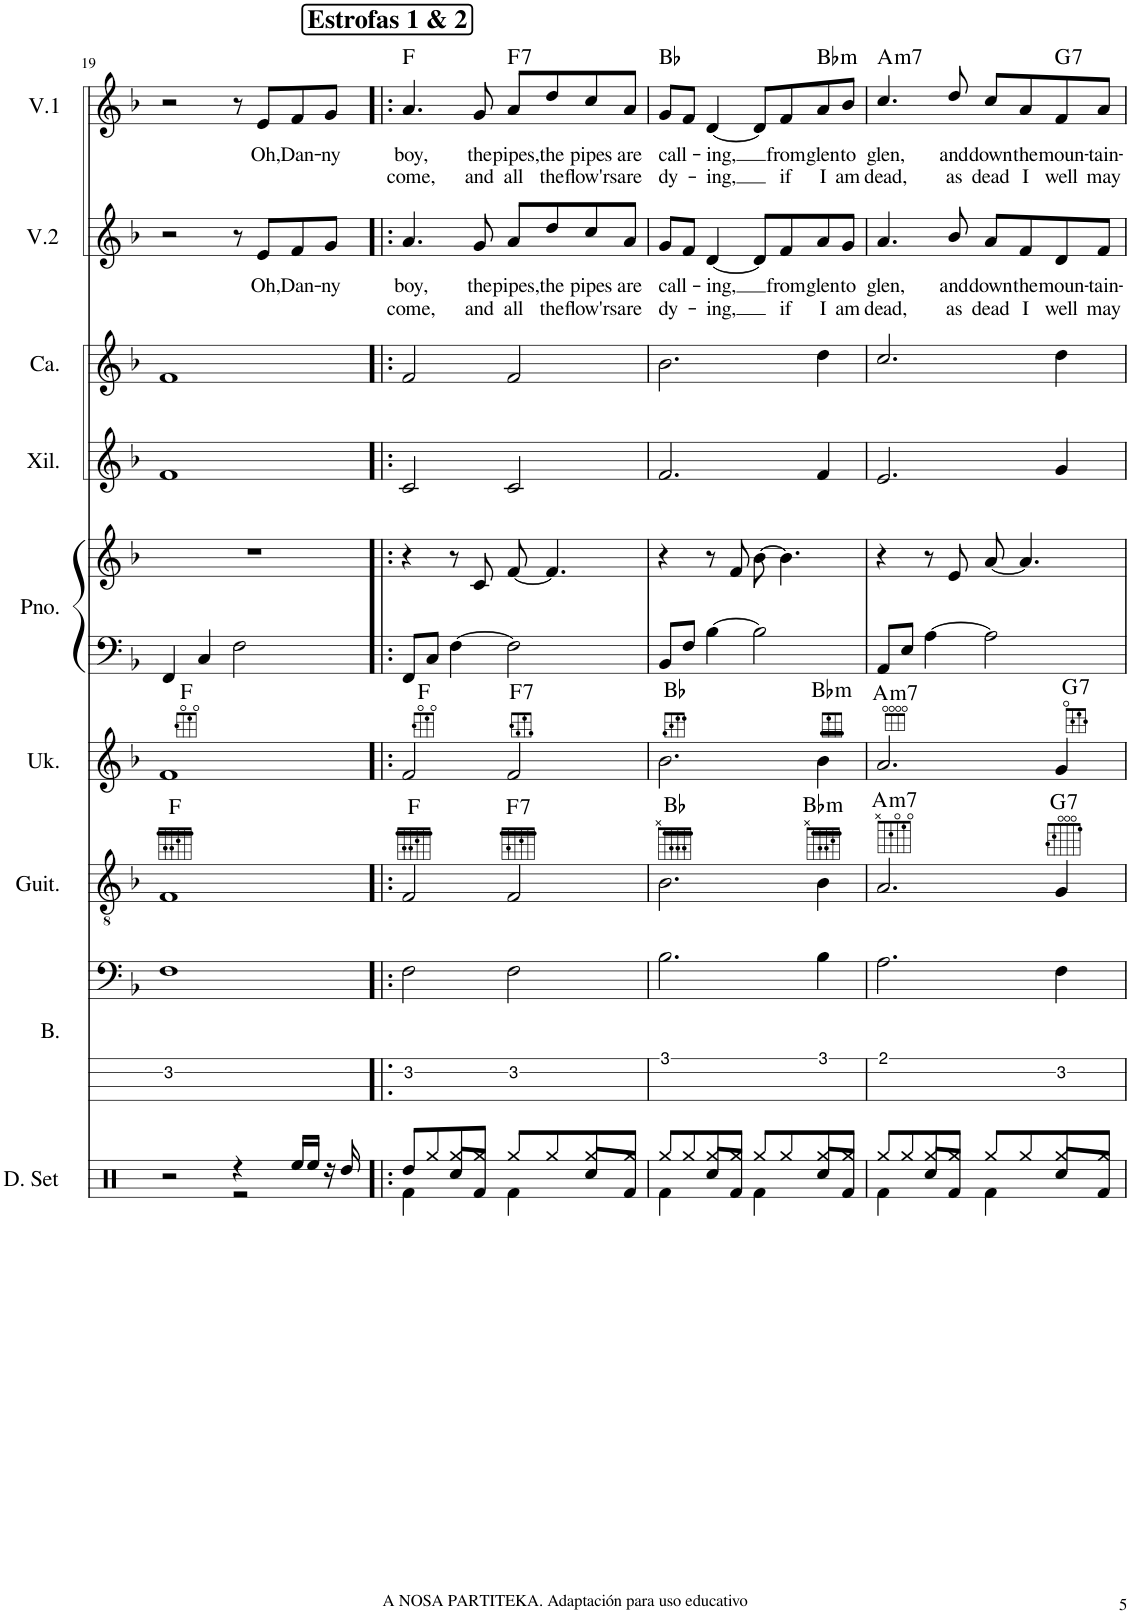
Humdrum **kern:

**kern	**kern	**kern	**kern	**harte	**kern	**harte	**kern	**kern	**kern	**kern	**kern	**text	**text	**kern	**text	**text	**harte
*part9	*part8	*part8	*part7	*part7	*part6	*part6	*part5	*part5	*part4	*part3	*part2	*part2	*part2	*part1	*part1	*part1	*part1
*staff11	*staff10	*staff9	*staff8	*	*staff7	*	*staff6	*staff5	*staff4	*staff3	*staff2	*staff2	*staff2	*staff1	*staff1	*staff1	*
*I"Batería	*I"Baixo	*	*I"Guitarra	*	*I"Ukelele	*	*I"Piano	*	*I"Xilófono	*I"Carillón	*I"Voz 2	*	*	*I"Voz 1	*	*	*
*	*I'B.	*	*I'Guit.	*	*I'Uk.	*	*I'Pno.	*	*I'Xil.	*I'Ca.	*I'V.2	*	*	*I'V.1	*	*	*
!!LO:PB:g=z
*clefX	*	*clefF4	*clefGv2	*	*clefG2	*	*clefF4	*clefG2	*clefG2	*clefG2	*clefG2	*	*	*clefG2	*	*	*
*	*Trd7c12	*Trd7c12	*	*	*	*	*	*	*Trd-7c-12	*Trd-14c-24	*	*	*	*	*	*	*
*k[b-e-]	*k[b-]	*k[b-]	*k[b-]	*	*k[b-]	*	*k[b-]	*k[b-]	*k[b-]	*k[b-]	*k[b-]	*	*	*k[b-]	*	*	*
*M4/4	*M4/4	*M4/4	*M4/4	*	*M4/4	*	*M4/4	*M4/4	*M4/4	*M4/4	*M4/4	*	*	*M4/4	*	*	*
=19	=19	=19	=19	=19	=19	=19	=19	=19	=19	=19	=19	=19	=19	=19	=19	=19	=19
*^	*	*	*	*	*	*	*	*	*	*	*	*	*	*	*	*	*
2r	2ryy	1F	1F	1F	F:maj	1f	F:maj	4FF/	1r	1f	1f	2r	.	.	2r	.	.	.
.	.	.	.	.	.	.	.	4C/	.	.	.	.	.	.	.	.	.	.
4r	2r	.	.	.	.	.	.	2F\	.	.	.	8r	.	.	8r	.	.	.
!	!	!	!	!	!	!	!	!	!	!	!	!	!LO:LY:b	!	!	!LO:LY:b	!	!
.	.	.	.	.	.	.	.	.	.	.	.	8e/L	Oh,	.	8e/L	Oh,	.	.
!	!	!	!	!	!	!	!	!	!	!	!	!	!LO:LY:b	!	!	!LO:LY:b	!	!
16Ree/LL	.	.	.	.	.	.	.	.	.	.	.	8f/	Dan-	.	8f/	Dan-	.	.
16Ree/JJ	.	.	.	.	.	.	.	.	.	.	.	.	.	.	.	.	.	.
!	!	!	!	!	!	!	!	!	!	!	!	!	!LO:LY:b	!	!	!LO:LY:b	!	!
16r	.	.	.	.	.	.	.	.	.	.	.	8g/J	-ny	.	8g/J	-ny	.	.
16Rdd/	.	.	.	.	.	.	.	.	.	.	.	.	.	.	.	.	.	.
!!LO:REH:place=s1:a:B:cj:fs=14:t=Estrofas 1 & 2
=20!|:	=20!|:	=20!|:	=20!|:	=20!|:	=20!|:	=20!|:	=20!|:	=20!|:	=20!|:	=20!|:	=20!|:	=20!|:	=20!|:	=20!|:	=20!|:	=20!|:	=20!|:	=20!|:
!	!	!	!	!	!	!	!	!	!	!	!	!	!LO:LY:b	!LO:LY:b	!	!LO:LY:b	!LO:LY:b	!
8Rdd/L	4Rf\	2F	2F\	2F/	F:maj	2f/	F:maj	8FF/L	4r	2c/	2f/	4.a/	boy,	come,	4.a/	boy,	come,	F:maj
8Rgg/	.	.	.	.	.	.	.	8C/J	.	.	.	.	.	.	.	.	.	.
8Rgg/	8Rcc/L	.	.	.	.	.	.	[4F\	8r	.	.	.	.	.	.	.	.	.
!	!	!	!	!	!	!	!	!	!	!	!	!	!LO:LY:b	!LO:LY:b	!	!LO:LY:b	!LO:LY:b	!
8Rgg/J	8Rf/J	.	.	.	.	.	.	.	8c/	.	.	8g/	the	and	8g/	the	and	.
!	!	!	!	!	!LO:H:kt=7	!	!LO:H:kt=7	!	!	!	!	!	!LO:LY:b	!LO:LY:b	!	!LO:LY:b	!LO:LY:b	!LO:H:kt=7
8Rgg/L	4Rf\	2F	2F\	2F/	F:7	2f/	F:7	2F\]	[8f/	2c/	2f/	8a/L	pipes,	all	8a/L	pipes,	all	F:7
!	!	!	!	!	!	!	!	!	!	!	!	!	!LO:LY:b	!LO:LY:b	!	!LO:LY:b	!LO:LY:b	!
8Rgg/	.	.	.	.	.	.	.	.	4.f/]	.	.	8dd/	the	the	8dd/	the	the	.
!	!	!	!	!	!	!	!	!	!	!	!	!	!LO:LY:b	!LO:LY:b	!	!LO:LY:b	!LO:LY:b	!
8Rgg/	8Rcc/L	.	.	.	.	.	.	.	.	.	.	8cc/	pipes	flow'rs	8cc/	pipes	flow'rs	.
!	!	!	!	!	!	!	!	!	!	!	!	!	!LO:LY:b	!LO:LY:b	!	!LO:LY:b	!LO:LY:b	!
8Rgg/J	8Rf/J	.	.	.	.	.	.	.	.	.	.	8a/J	are	are	8a/J	are	are	.
=21	=21	=21	=21	=21	=21	=21	=21	=21	=21	=21	=21	=21	=21	=21	=21	=21	=21	=21
!	!	!	!	!	!	!	!	!	!	!	!	!	!LO:LY:b	!LO:LY:b	!	!LO:LY:b	!LO:LY:b	!
8Rgg/L	4Rf\	2.B-	2.B-\	2.B-\	Bb:maj	2.b-\	Bb:maj	8BB-/L	4r	2.f/	2.b-\	8g/L	call-	dy-	8g/L	call-	dy-	Bb:maj
8Rgg/	.	.	.	.	.	.	.	8F/J	.	.	.	8f/J	.	.	8f/J	.	.	.
!	!	!	!	!	!	!	!	!	!	!	!	!	!LO:LY:b	!LO:LY:b	!	!LO:LY:b	!LO:LY:b	!
8Rgg/	8Rcc/L	.	.	.	.	.	.	[4B-\	8r	.	.	[<4d/	-ing,	-ing,	[<4d/	-ing,	-ing,	.
8Rgg/J	8Rf/J	.	.	.	.	.	.	.	8f/	.	.	.	.	.	.	.	.	.
8Rgg/L	4Rf\	.	.	.	.	.	.	2B-\]	[8b-\	.	.	8d/L]	.	.	8d/L]	.	.	.
!	!	!	!	!	!	!	!	!	!	!	!	!	!LO:LY:b	!LO:LY:b	!	!LO:LY:b	!LO:LY:b	!
8Rgg/	.	.	.	.	.	.	.	.	4.b-\]	.	.	8f/	from	if	8f/	from	if	.
!	!	!	!	!	!LO:H:kt=m	!	!LO:H:kt=m	!	!	!	!	!	!LO:LY:b	!LO:LY:b	!	!LO:LY:b	!LO:LY:b	!LO:H:kt=m
8Rgg/	8Rcc/L	4B-	4B-\	4B-\	Bb:min	4b-\	Bb:min	.	.	4f/	4dd\	8a/	glen	I	8a/	glen	I	Bb:min
!	!	!	!	!	!	!	!	!	!	!	!	!	!LO:LY:b	!LO:LY:b	!	!LO:LY:b	!LO:LY:b	!
8Rgg/J	8Rf/J	.	.	.	.	.	.	.	.	.	.	8g/J	to	am	8b-/J	to	am	.
=22	=22	=22	=22	=22	=22	=22	=22	=22	=22	=22	=22	=22	=22	=22	=22	=22	=22	=22
!	!	!	!	!	!LO:H:kt=m7	!	!LO:H:kt=m7	!	!	!	!	!	!LO:LY:b	!LO:LY:b	!	!LO:LY:b	!LO:LY:b	!LO:H:kt=m7
8Rgg/L	4Rf\	2.A	2.A\	2.A/	A:min7	2.a/	A:min7	8AA/L	4r	2.e/	2.cc/	4.a/	glen,	dead,	4.cc/	glen,	dead,	A:min7
8Rgg/	.	.	.	.	.	.	.	8E/J	.	.	.	.	.	.	.	.	.	.
8Rgg/	8Rcc/L	.	.	.	.	.	.	[4A\	8r	.	.	.	.	.	.	.	.	.
!	!	!	!	!	!	!	!	!	!	!	!	!	!LO:LY:b	!LO:LY:b	!	!LO:LY:b	!LO:LY:b	!
8Rgg/J	8Rf/J	.	.	.	.	.	.	.	8e/	.	.	8b-/	and	as	8dd/	and	as	.
!	!	!	!	!	!	!	!	!	!	!	!	!	!LO:LY:b	!LO:LY:b	!	!LO:LY:b	!LO:LY:b	!
8Rgg/L	4Rf\	.	.	.	.	.	.	2A\]	[8a/	.	.	8a/L	down	dead	8cc/L	down	dead	.
!	!	!	!	!	!	!	!	!	!	!	!	!	!LO:LY:b	!LO:LY:b	!	!LO:LY:b	!LO:LY:b	!
8Rgg/	.	.	.	.	.	.	.	.	4.a/]	.	.	8f/	the	I	8a/	the	I	.
!	!	!	!	!	!LO:H:kt=7	!	!LO:H:kt=7	!	!	!	!	!	!LO:LY:b	!LO:LY:b	!	!LO:LY:b	!LO:LY:b	!LO:H:kt=7
8Rgg/	8Rcc/L	4F	4F\	4G/	G:7	4g/	G:7	.	.	4g/	4dd\	8d/	moun-	well	8f/	moun-	well	G:7
!	!	!	!	!	!	!	!	!	!	!	!	!	!LO:LY:b	!LO:LY:b	!	!LO:LY:b	!LO:LY:b	!
8Rgg/J	8Rf/J	.	.	.	.	.	.	.	.	.	.	8f/J	-tain-	may	8a/J	-tain-	may	.
*v	*v	*	*	*	*	*	*	*	*	*	*	*	*	*	*	*	*	*
=	=	=	=	=	=	=	=	=	=	=	=	=	=	=	=	=	=
*-	*-	*-	*-	*-	*-	*-	*-	*-	*-	*-	*-	*-	*-	*-	*-	*-	*-
